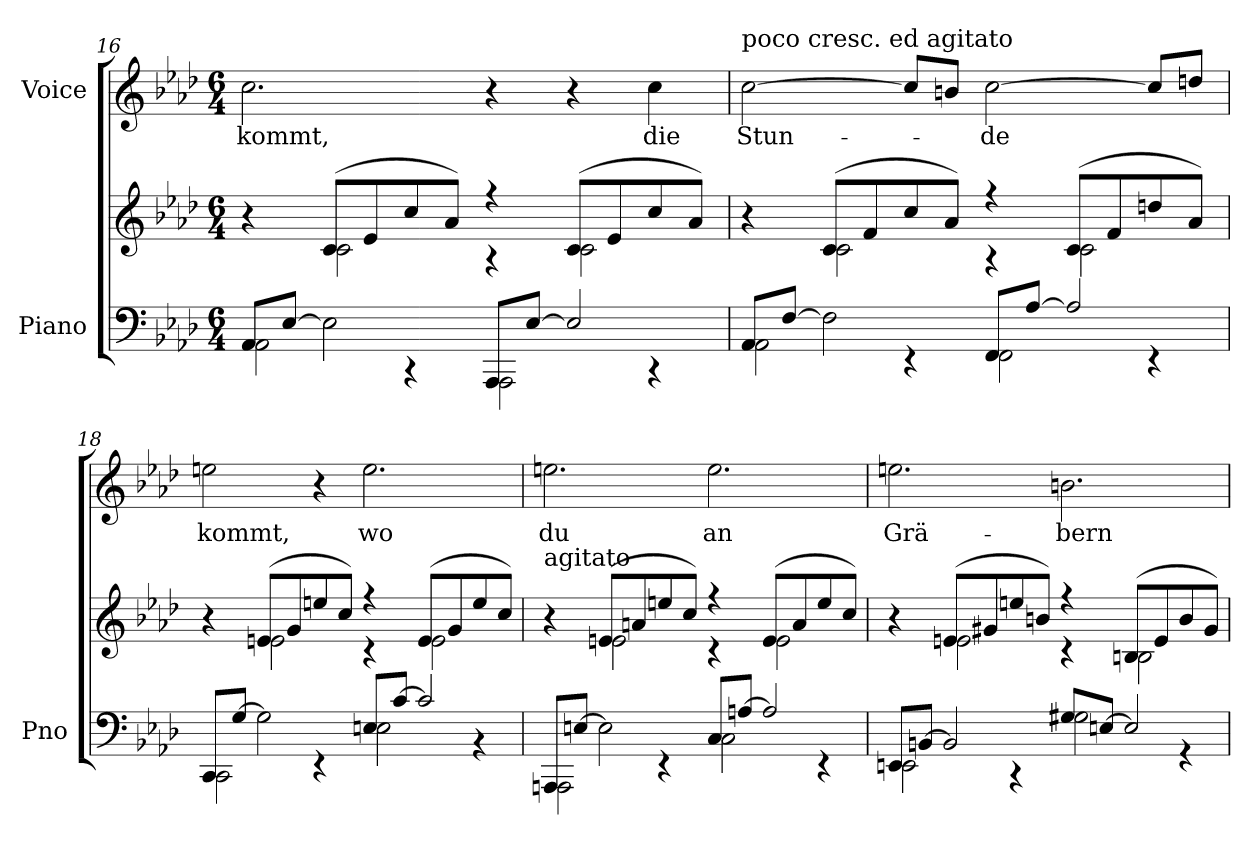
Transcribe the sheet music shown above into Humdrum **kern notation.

**kern	**kern	**kern	**text
*part2	*part2	*part1	*part1
*staff3	*staff2	*staff1	*staff1
*I"Piano	*	*I"Voice	*
*I'Pno	*	*	*
!!LO:PB:g=z
*clefF4	*clefG2	*clefG2	*
*k[b-e-a-d-]	*k[b-e-a-d-]	*k[b-e-a-d-]	*
*M6/4	*M6/4	*M6/4	*
=16	=16	=16	=16
*^	*^	*	*
!	!	!	!	!	!LO:LY:b
8AA-/L	2AA-\	4r	4ryy	2.cc\	kommt,
[8E-/J	.	.	.	.	.
2E-\]	.	(<8c/L	2c\	.	.
.	.	8e-/	.	.	.
.	4r	8cc/	.	.	.
.	.	8a-/J)	.	.	.
8AAA-/L	2AAA-\	4r	4r	4r	.
[8E-/J	.	.	.	.	.
2E-/]	.	(<8c/L	2c\	4r	.
.	.	8e-/	.	.	.
!	!	!	!	!	!LO:LY:b
.	4r	8cc/	.	4cc\	die
.	.	8a-/J)	.	.	.
=17	=17	=17	=17	=17	=17
!	!	!	!	!LO:TX:a:t=poco cresc. ed agitato	!
!	!	!	!	!	!LO:LY:b
8AA-/L	2AA-\	4r	4ryy	[2cc\	Stun-
[8F/J	.	.	.	.	.
2F\]	.	(<8c/L	2c\	.	.
.	.	8f/	.	.	.
.	4r	8cc/	.	8cc/L]	.
.	.	8a-/J)	.	8bn/J	.
!	!	!	!	!	!LO:LY:b
8FF/L	2FF\	4r	4r	[2cc\	-de
[8A-/J	.	.	.	.	.
2A-/]	.	(<8c/L	2c\	.	.
.	.	8f/	.	.	.
.	4r	8ddn/	.	8cc/L]	.
.	.	8a-/J)	.	8ddn/J	.
=18	=18	=18	=18	=18	=18
!	!	!	!	!	!LO:LY:b
8CC/L	2CC\	4r	4ryy	2een\	kommt,
[8G/J	.	.	.	.	.
2G\]	.	(<8en/L	2e\	.	.
.	.	8g/	.	.	.
.	4r	8een/	.	4r	.
.	.	8cc/J)	.	.	.
!	!	!	!	!	!LO:LY:b
8En/L	2E\	4r	4r	2.ee\	wo
[8c/J	.	.	.	.	.
2c/]	.	(<8e/L	2e\	.	.
.	.	8g/	.	.	.
.	4r	8ee/	.	.	.
.	.	8cc/J)	.	.	.
!!LO:LB:g=z
=19	=19	=19	=19	=19	=19
!	!	!LO:TX:a:t=agitato	!	!	!
!	!	!	!	!	!LO:LY:b
8AAAn/L	2AAA\	4r	4ryy	2.een\	du
[8En/J	.	.	.	.	.
2E\]	.	(<8en/L	2e\	.	.
.	.	8an/	.	.	.
.	4r	8een/	.	.	.
.	.	8cc/J)	.	.	.
!	!	!	!	!	!LO:LY:b
8C/L	2C\	4r	4r	2.ee\	an
[8An/J	.	.	.	.	.
2A/]	.	(<8e/L	2e\	.	.
.	.	8a/	.	.	.
.	4r	8ee/	.	.	.
.	.	8cc/J)	.	.	.
=20	=20	=20	=20	=20	=20
!	!	!	!	!	!LO:LY:b
8EEn/L	2EE\	4r	4ryy	2.een\	Grä-
[8BBn/J	.	.	.	.	.
2BB/]	.	(<8en/L	2e\	.	.
.	.	8g#X/	.	.	.
.	4r	8een/	.	.	.
.	.	8bn/J)	.	.	.
!	!	!	!	!	!LO:LY:b
8G#X/L	2G#\	4r	4r	2.bn\	-bern
[8En/J	.	.	.	.	.
2E/]	.	(<8Bn/L	2B\	.	.
.	.	8e/	.	.	.
.	4r	8b/	.	.	.
.	.	8g#/J)	.	.	.
*v	*v	*	*	*	*
*	*v	*v	*	*
=	=	=	=
*-	*-	*-	*-
